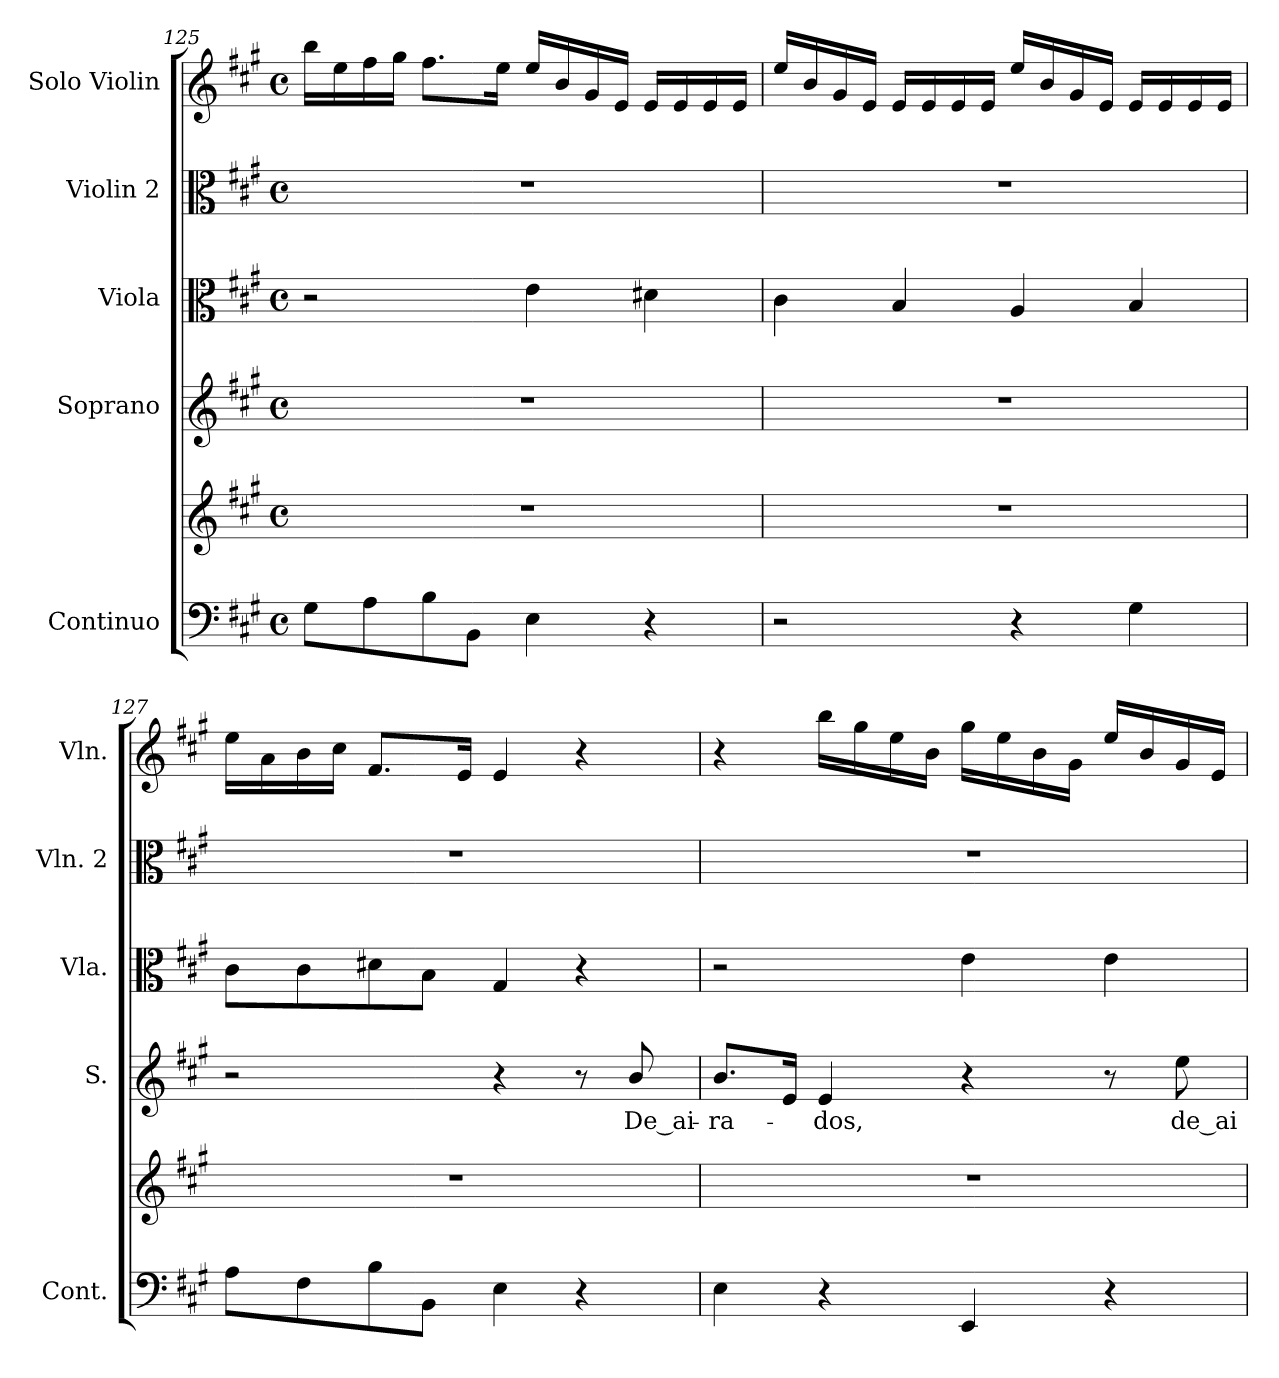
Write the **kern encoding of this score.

**kern	**kern	**kern	**text	**kern	**kern	**kern
*part5	*part5	*part4	*part4	*part3	*part2	*part1
*staff6	*staff5	*staff4	*staff4	*staff3	*staff2	*staff1
*I"Continuo	*	*I"Soprano	*	*I"Viola	*I"Violin 2	*I"Solo Violin
*I'Cont.	*	*I'S.	*	*I'Vla.	*I'Vln. 2	*I'Vln.
*clefF4	*clefG2	*clefG2	*	*clefC3	*clefC3	*clefG2
*k[f#c#g#]	*k[f#c#g#]	*k[f#c#g#]	*	*k[f#c#g#]	*k[f#c#g#]	*k[f#c#g#]
*A:	*A:	*A:	*	*A:	*A:	*A:
*M4/4	*M4/4	*M4/4	*	*M4/4	*M4/4	*M4/4
*met(c)	*met(c)	*met(c)	*	*met(c)	*met(c)	*met(c)
=125	=125	=125	=125	=125	=125	=125
8G#i\L	1r	1r	.	2r	1r	16bbi\LL
.	.	.	.	.	.	16eei\
8Ai\	.	.	.	.	.	16ff#i\
.	.	.	.	.	.	16gg#i\JJ
8Bi\	.	.	.	.	.	8.ff#i\L
8BBi\J	.	.	.	.	.	.
.	.	.	.	.	.	16eei\Jk
4Ei\	.	.	.	4ei\	.	16eei/LL
.	.	.	.	.	.	16bi/
.	.	.	.	.	.	16g#i/
.	.	.	.	.	.	16ei/JJ
4r	.	.	.	4d#Xi\	.	16ei/LL
.	.	.	.	.	.	16ei/
.	.	.	.	.	.	16ei/
.	.	.	.	.	.	16ei/JJ
!!LO:LB:g=z
=126	=126	=126	=126	=126	=126	=126
2r	1r	1r	.	4c#i\	1r	16eei/LL
.	.	.	.	.	.	16bi/
.	.	.	.	.	.	16g#i/
.	.	.	.	.	.	16ei/JJ
.	.	.	.	4Bi/	.	16ei/LL
.	.	.	.	.	.	16ei/
.	.	.	.	.	.	16ei/
.	.	.	.	.	.	16ei/JJ
4r	.	.	.	4Ai/	.	16eei/LL
.	.	.	.	.	.	16bi/
.	.	.	.	.	.	16g#i/
.	.	.	.	.	.	16ei/JJ
4G#i\	.	.	.	4Bi/	.	16ei/LL
.	.	.	.	.	.	16ei/
.	.	.	.	.	.	16ei/
.	.	.	.	.	.	16ei/JJ
=127	=127	=127	=127	=127	=127	=127
8Ai\L	1r	2r	.	8c#i\L	1r	16eei\LL
.	.	.	.	.	.	16ai\
8F#i\	.	.	.	8c#i\	.	16bi\
.	.	.	.	.	.	16cc#i\JJ
8Bi\	.	.	.	8d#Xi\	.	8.f#i/L
8BBi\J	.	.	.	8Bi\J	.	.
.	.	.	.	.	.	16ei/Jk
4Ei\	.	4r	.	4G#i/	.	4ei/
4r	.	8r	.	4r	.	4r
!	!	!	!LO:LY:b:color=#000000	!	!	!
.	.	8bi/	De_ai-	.	.	.
=128	=128	=128	=128	=128	=128	=128
!	!	!	!LO:LY:b:color=#000000	!	!	!
4Ei\	1r	8.bi/L	-ra-	2r	1r	4r
.	.	16ei/Jk	.	.	.	.
!	!	!	!LO:LY:b:color=#000000	!	!	!
4r	.	4ei/	-dos,	.	.	16bbi\LL
.	.	.	.	.	.	16gg#i\
.	.	.	.	.	.	16eei\
.	.	.	.	.	.	16bi\JJ
4EEi/	.	4r	.	4ei\	.	16gg#i\LL
.	.	.	.	.	.	16eei\
.	.	.	.	.	.	16bi\
.	.	.	.	.	.	16g#i\JJ
4r	.	8r	.	4ei\	.	16eei/LL
.	.	.	.	.	.	16bi/
!	!	!	!LO:LY:b:color=#000000	!	!	!
.	.	8eei\	de_ai-	.	.	16g#i/
.	.	.	.	.	.	16ei/JJ
=	=	=	=	=	=	=
*-	*-	*-	*-	*-	*-	*-
